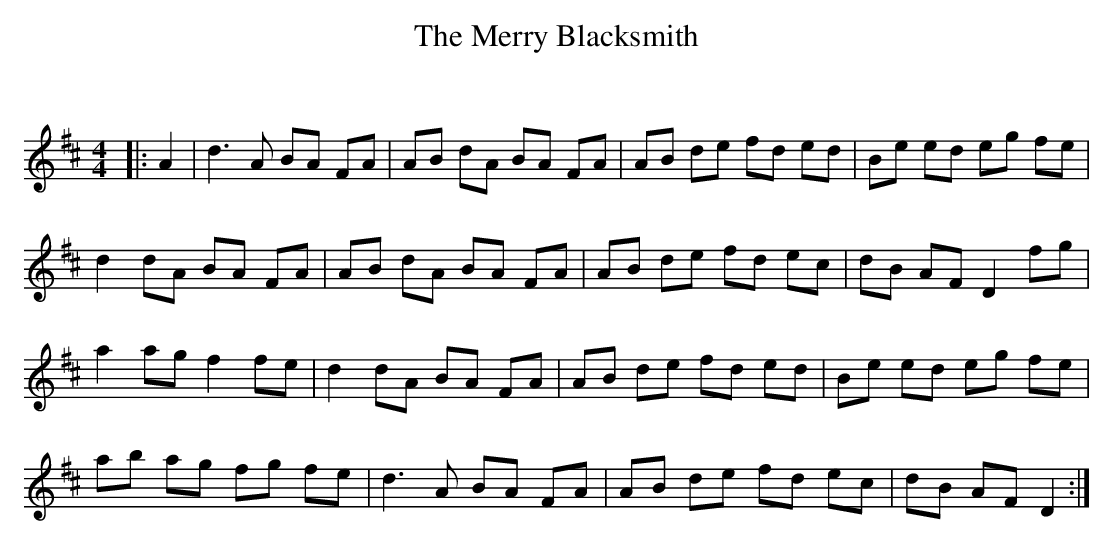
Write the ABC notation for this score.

X:1
T: The Merry Blacksmith
C:
Q: 232
K:D
M:4/4
L:1/8
|:A2|d3A BA FA|AB dA BA FA|AB de fd ed|Be ed eg fe|
d2 dA BA FA|AB dA BA FA|AB de fd ec|dB AF D2 fg|
a2 ag f2 fe|d2 dA BA FA|AB de fd ed|Be ed eg fe|
ab ag fg fe|d3A BA FA|AB de fd ec|dB AF D2:|
